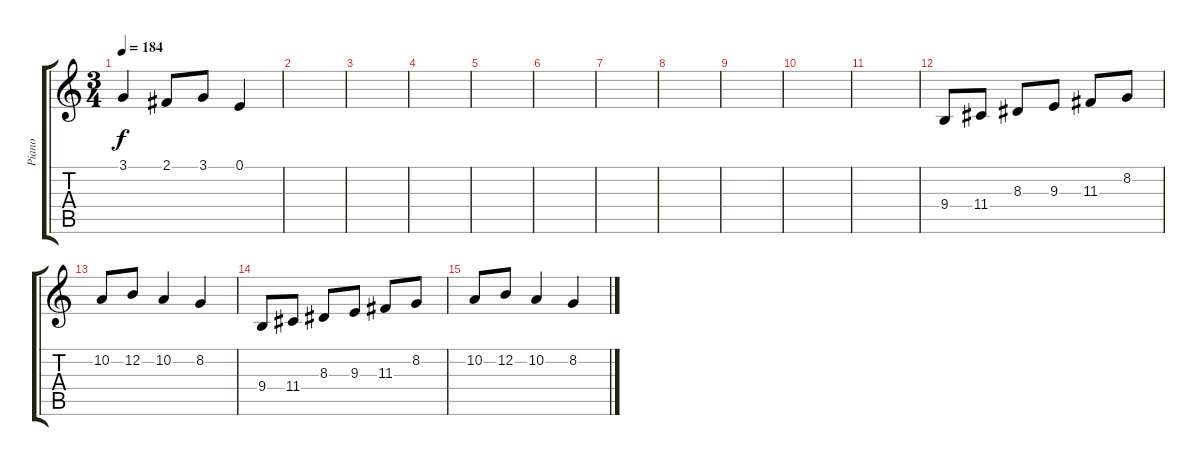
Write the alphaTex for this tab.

\track ("Piano" "Piano") {instrument acousticgrandpiano}
\staff {score tabs}
\tuning (E4 B3 G3 D3 A2 E2) {hide}
\ts (3 4)
\tempo 184
\clef g2
\ks c
3.1.4{dy f} 2.1.8 3.1.8 0.1.4 |
|
|
|
|
|
|
|
|
|
|
9.4.8 11.4.8 8.3.8 9.3.8 11.3.8 8.2.8 |
10.2.8 12.2.8 10.2.4 8.2.4 |
9.4.8 11.4.8 8.3.8 9.3.8 11.3.8 8.2.8 |
10.2.8 12.2.8 10.2.4 8.2.4
